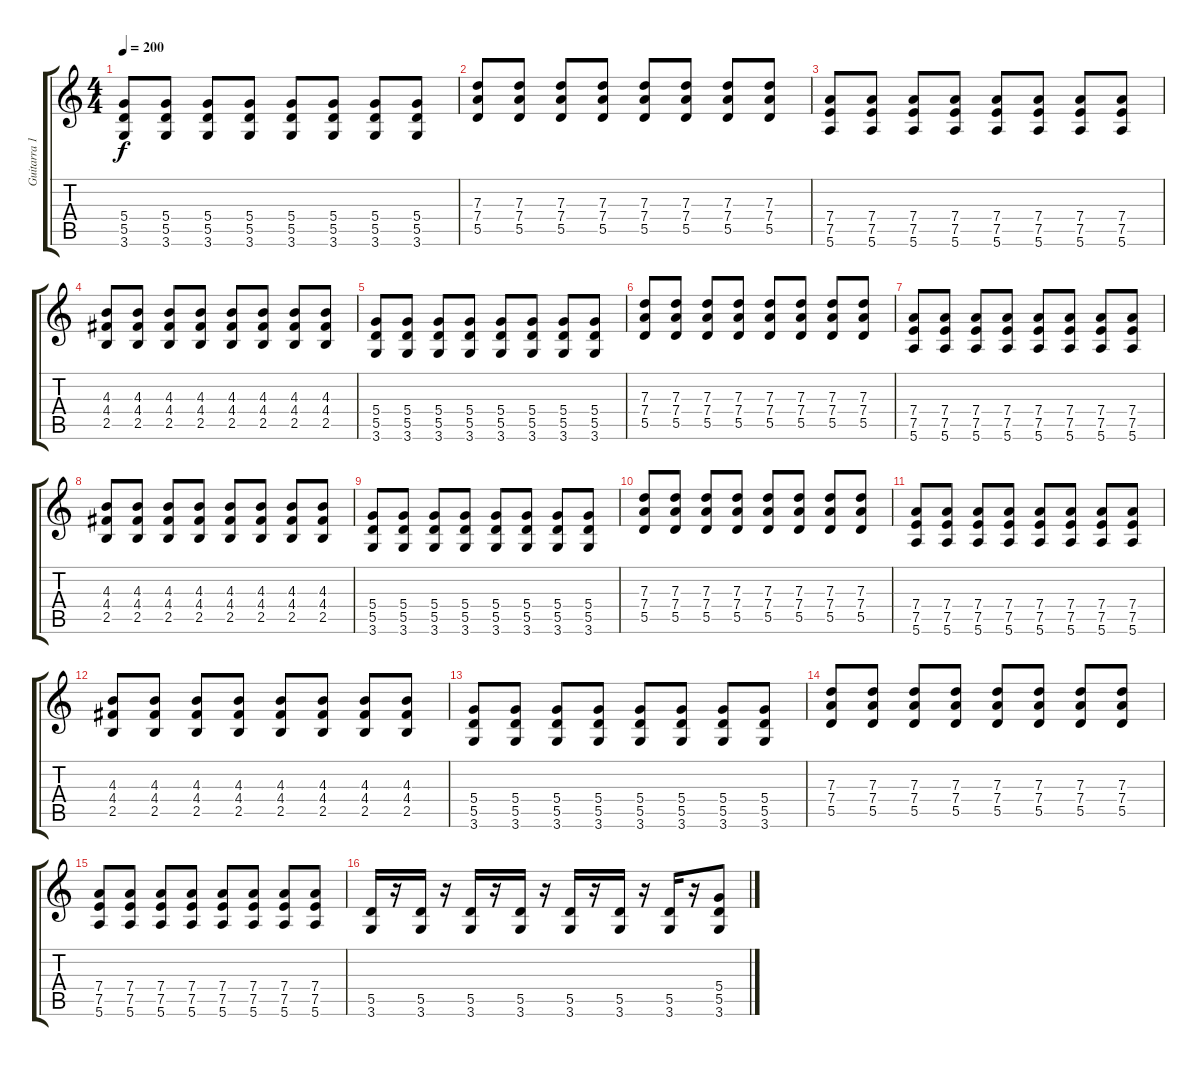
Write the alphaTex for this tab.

\track ("Guitarra 1 - Mathias" "Guitarra 1") {instrument distortionguitar}
\staff {score tabs}
\tuning (E4 B3 G3 D3 A2 E2) {hide}
\ts (4 4)
\tempo 200
\clef g2
\ks c
(5.4 5.5 3.6).8{dy f} (5.4 5.5 3.6).8 (5.4 5.5 3.6).8 (5.4 5.5 3.6).8 (5.4 5.5 3.6).8 (5.4 5.5 3.6).8 (5.4 5.5 3.6).8 (5.4 5.5 3.6).8 |
(7.3 7.4 5.5).8 (7.3 7.4 5.5).8 (7.3 7.4 5.5).8 (7.3 7.4 5.5).8 (7.3 7.4 5.5).8 (7.3 7.4 5.5).8 (7.3 7.4 5.5).8 (7.3 7.4 5.5).8 |
(7.4 7.5 5.6).8 (7.4 7.5 5.6).8 (7.4 7.5 5.6).8 (7.4 7.5 5.6).8 (7.4 7.5 5.6).8 (7.4 7.5 5.6).8 (7.4 7.5 5.6).8 (7.4 7.5 5.6).8 |
(4.3 4.4 2.5).8{volume 9 instrument distortionguitar} (4.3 4.4 2.5).8 (4.3 4.4 2.5).8 (4.3 4.4 2.5).8 (4.3 4.4 2.5).8 (4.3 4.4 2.5).8 (4.3 4.4 2.5).8 (4.3 4.4 2.5).8 |
(5.4 5.5 3.6).8 (5.4 5.5 3.6).8 (5.4 5.5 3.6).8 (5.4 5.5 3.6).8 (5.4 5.5 3.6).8 (5.4 5.5 3.6).8 (5.4 5.5 3.6).8 (5.4 5.5 3.6).8 |
(7.3 7.4 5.5).8 (7.3 7.4 5.5).8 (7.3 7.4 5.5).8 (7.3 7.4 5.5).8 (7.3 7.4 5.5).8 (7.3 7.4 5.5).8 (7.3 7.4 5.5).8 (7.3 7.4 5.5).8 |
(7.4 7.5 5.6).8 (7.4 7.5 5.6).8 (7.4 7.5 5.6).8 (7.4 7.5 5.6).8 (7.4 7.5 5.6).8 (7.4 7.5 5.6).8 (7.4 7.5 5.6).8 (7.4 7.5 5.6).8 |
(4.3 4.4 2.5).8{volume 9 instrument distortionguitar} (4.3 4.4 2.5).8 (4.3 4.4 2.5).8 (4.3 4.4 2.5).8 (4.3 4.4 2.5).8 (4.3 4.4 2.5).8 (4.3 4.4 2.5).8 (4.3 4.4 2.5).8 |
(5.4 5.5 3.6).8 (5.4 5.5 3.6).8 (5.4 5.5 3.6).8 (5.4 5.5 3.6).8 (5.4 5.5 3.6).8 (5.4 5.5 3.6).8 (5.4 5.5 3.6).8 (5.4 5.5 3.6).8 |
(7.3 7.4 5.5).8 (7.3 7.4 5.5).8 (7.3 7.4 5.5).8 (7.3 7.4 5.5).8 (7.3 7.4 5.5).8 (7.3 7.4 5.5).8 (7.3 7.4 5.5).8 (7.3 7.4 5.5).8 |
(7.4 7.5 5.6).8 (7.4 7.5 5.6).8 (7.4 7.5 5.6).8 (7.4 7.5 5.6).8 (7.4 7.5 5.6).8 (7.4 7.5 5.6).8 (7.4 7.5 5.6).8 (7.4 7.5 5.6).8 |
(4.3 4.4 2.5).8{volume 9 instrument distortionguitar} (4.3 4.4 2.5).8 (4.3 4.4 2.5).8 (4.3 4.4 2.5).8 (4.3 4.4 2.5).8 (4.3 4.4 2.5).8 (4.3 4.4 2.5).8 (4.3 4.4 2.5).8 |
(5.4 5.5 3.6).8 (5.4 5.5 3.6).8 (5.4 5.5 3.6).8 (5.4 5.5 3.6).8 (5.4 5.5 3.6).8 (5.4 5.5 3.6).8 (5.4 5.5 3.6).8 (5.4 5.5 3.6).8 |
(7.3 7.4 5.5).8 (7.3 7.4 5.5).8 (7.3 7.4 5.5).8 (7.3 7.4 5.5).8 (7.3 7.4 5.5).8 (7.3 7.4 5.5).8 (7.3 7.4 5.5).8 (7.3 7.4 5.5).8 |
(7.4 7.5 5.6).8 (7.4 7.5 5.6).8 (7.4 7.5 5.6).8 (7.4 7.5 5.6).8 (7.4 7.5 5.6).8 (7.4 7.5 5.6).8 (7.4 7.5 5.6).8 (7.4 7.5 5.6).8 |
(5.5 3.6).16 r.16 (5.5 3.6).16 r.16 (5.5 3.6).16 r.16 (5.5 3.6).16 r.16 (5.5 3.6).16 r.16 (5.5 3.6).16 r.16 (5.5 3.6).16 r.16 (5.4 5.5 3.6).8
